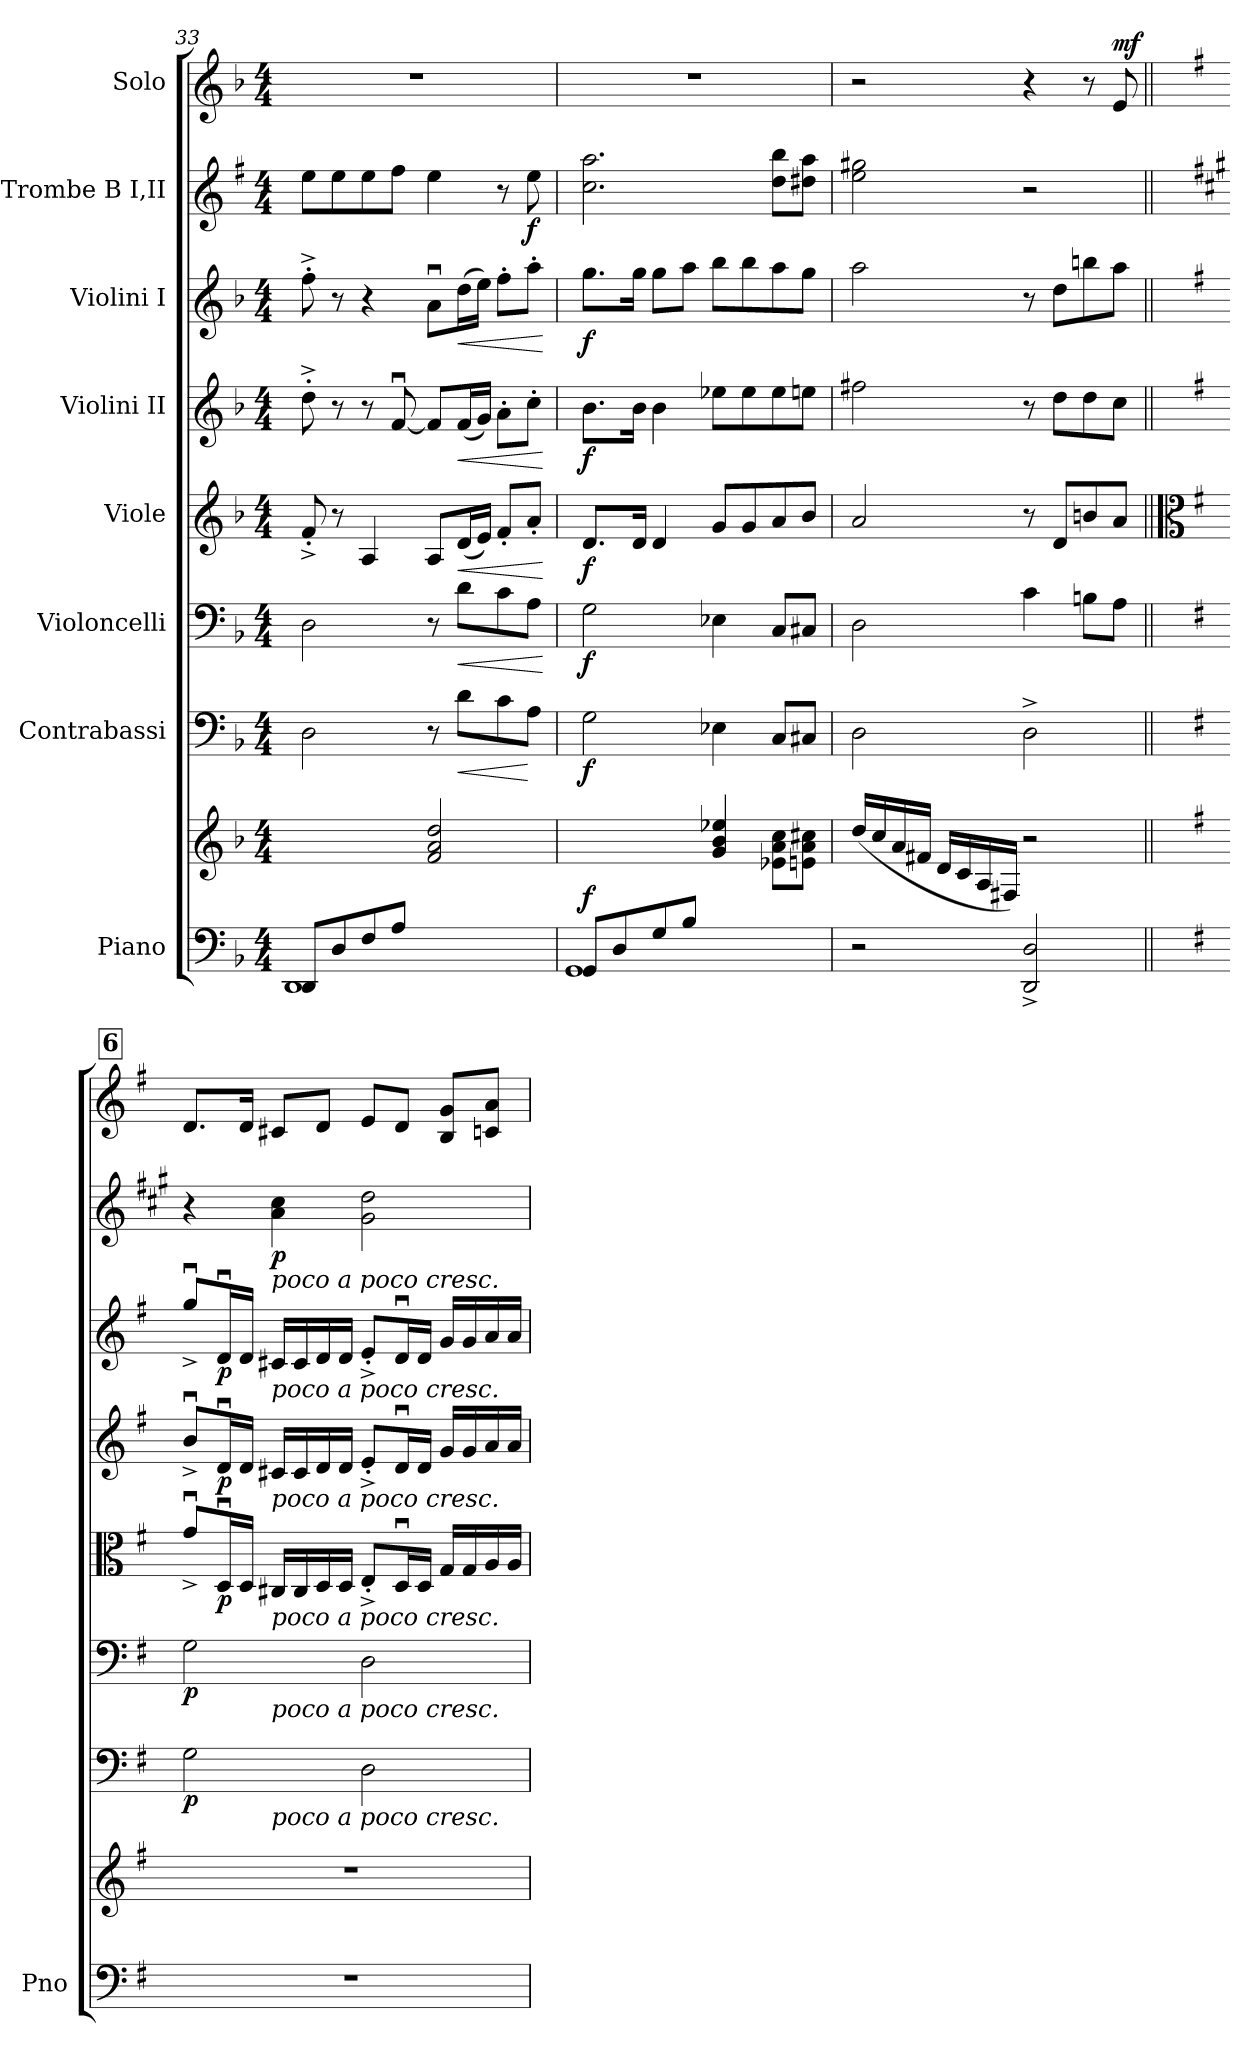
**kern	**kern	**dynam	**kern	**dynam	**kern	**dynam	**kern	**dynam	**kern	**dynam	**kern	**dynam	**kern	**dynam	**kern	**dynam
*part8	*part8	*part8	*part7	*part7	*part6	*part6	*part5	*part5	*part4	*part4	*part3	*part3	*part2	*part2	*part1	*part1
*staff9	*staff8	*staff8/9	*staff7	*staff7	*staff6	*staff6	*staff5	*staff5	*staff4	*staff4	*staff3	*staff3	*staff2	*staff2	*staff1	*staff1
*I"Piano	*	*	*I"Contrabassi	*	*I"Violoncelli	*	*I"Viole	*	*I"Violini II	*	*I"Violini I	*	*I"Trombe B I,II	*	*I"Solo	*
*I'Pno	*	*	*	*	*	*	*	*	*	*	*	*	*	*	*	*
!!LO:PB:g=z
*clefF4	*clefG2	*	*clefF4	*	*clefF4	*	*clefG2	*	*clefG2	*	*clefG2	*	*clefG2	*	*clefG2	*
*	*	*	*ITrd7c12	*	*	*	*	*	*	*	*	*	*ITrd1c2	*	*	*
*k[b-]	*k[b-]	*	*k[b-]	*	*k[b-]	*	*k[b-]	*	*k[b-]	*	*k[b-]	*	*k[b-]	*	*k[b-]	*
*F:	*F:	*	*F:	*	*F:	*	*F:	*	*F:	*	*F:	*	*F:	*	*F:	*
*M4/4	*M4/4	*	*M4/4	*	*M4/4	*	*M4/4	*	*M4/4	*	*M4/4	*	*M4/4	*	*M4/4	*
=33	=33	=33	=33	=33	=33	=33	=33	=33	=33	=33	=33	=33	=33	=33	=33	=33
*^	*^	*	*	*	*	*	*	*	*	*	*	*	*	*	*	*
8DD/L	1DD	1ryy	2ryy	.	2DD\	.	2D\	.	8f^<'</	.	8dd^>'>\	.	8ff^>'>\	.	8dd\L	.	1r	.
8D/	.	.	.	.	.	.	.	.	8r	.	8r	.	8r	.	8dd\	.	.	.
8F/	.	.	.	.	.	.	.	.	4A/	.	8r	.	4r	.	8dd\	.	.	.
8A/J	.	.	.	.	.	.	.	.	.	.	[8fu>/	.	.	.	8ee\J	.	.	.
2ryy	.	.	2f/ 2a/ 2dd/	.	8r	.	8r	.	8A/L	.	8f/L]	.	8au>\L	.	4dd\	.	.	.
!	!	!	!	!	!	!LO:HP:b	!	!LO:HP:b	!	!LO:HP:b	!	!LO:HP:b	!	!LO:HP:b	!	!	!	!
.	.	.	.	.	8D\L	<	8d\L	<	(<16d/L	<	(<16f/L	<	(>16dd\L	<	.	.	.	.
.	.	.	.	.	.	.	.	.	16e/JJ)	.	16g/JJ)	.	16ee\JJ)	.	.	.	.	.
.	.	.	.	.	8C\	.	8c\	.	8f'</L	.	8a'>\L	.	8ff'>\L	.	8r	.	.	.
!	!	!	!	!	!	!	!	!	!	!	!	!	!	!	!	!LO:DY:b	!	!
.	.	.	.	.	8AA\J	[	8A\J	.	8a'</J	.	8cc'>\J	.	8aa'>\J	.	8dd\	f	.	.
*v	*v	*	*	*	*	*	*	*	*	*	*	*	*	*	*	*	*	*
*	*v	*v	*	*	*	*	*	*	*	*	*	*	*	*	*	*	*
.	.	.	.	.	.	[	.	[	.	[	.	[	.	.	.	.
=34	=34	=34	=34	=34	=34	=34	=34	=34	=34	=34	=34	=34	=34	=34	=34	=34
*^	*^	*	*	*	*	*	*	*	*	*	*	*	*	*	*	*
!	!	!	!	!LO:DY:a=2	!	!LO:DY:b	!	!LO:DY:b	!	!LO:DY:b	!	!LO:DY:b	!	!LO:DY:b	!	!	!	!
8GG/L	1GG	1ryy	2ryy	f	2GG\	f	2G\	f	8.d/L	f	8.b-\L	f	8.gg\L	f	2.b-\ 2.gg\	.	1r	.
8D/	.	.	.	.	.	.	.	.	.	.	.	.	.	.	.	.	.	.
.	.	.	.	.	.	.	.	.	16d/Jk	.	16b-\Jk	.	16gg\Jk	.	.	.	.	.
8G/	.	.	.	.	.	.	.	.	4d/	.	4b-\	.	8gg\L	.	.	.	.	.
8B-/J	.	.	.	.	.	.	.	.	.	.	.	.	8aa\J	.	.	.	.	.
2ryy	.	.	4g/ 4b-/ 4ee-X/	.	4EE-X\	.	4E-X\	.	8g/L	.	8ee-X\L	.	8bb-\L	.	.	.	.	.
.	.	.	.	.	.	.	.	.	8g/	.	8ee-\	.	8bb-\	.	.	.	.	.
.	.	.	8e-X\ 8a\ 8cc\L	.	8CC/L	.	8C/L	.	8a/	.	8ee-\	.	8aa\	.	8cc\ 8aa\L	.	.	.
.	.	.	8en\ 8a\ 8cc#X\J	.	8CC#X/J	.	8C#X/J	.	8b-/J	.	8een\J	.	8gg\J	.	8cc#X\ 8gg\J	.	.	.
*v	*v	*	*	*	*	*	*	*	*	*	*	*	*	*	*	*	*	*
*	*v	*v	*	*	*	*	*	*	*	*	*	*	*	*	*	*	*
=35	=35	=35	=35	=35	=35	=35	=35	=35	=35	=35	=35	=35	=35	=35	=35	=35
2r	(<16dd/LL	.	2DD\	.	2D\	.	2a/	.	2ff#X\	.	2aa\	.	2dd\ 2ff#X\	.	2r	.
.	16cc/	.	.	.	.	.	.	.	.	.	.	.	.	.	.	.
.	16a/	.	.	.	.	.	.	.	.	.	.	.	.	.	.	.
.	16f#X/JJ	.	.	.	.	.	.	.	.	.	.	.	.	.	.	.
.	16d/LL	.	.	.	.	.	.	.	.	.	.	.	.	.	.	.
.	16c/	.	.	.	.	.	.	.	.	.	.	.	.	.	.	.
.	16A/	.	.	.	.	.	.	.	.	.	.	.	.	.	.	.
.	16F#X/JJ)	.	.	.	.	.	.	.	.	.	.	.	.	.	.	.
2DD/^< 2D/^<	2r	.	2DD^>\	.	4c\	.	8r	.	8r	.	8r	.	2r	.	4r	.
.	.	.	.	.	.	.	8d/L	.	8dd\L	.	8dd\L	.	.	.	.	.
.	.	.	.	.	8Bn\L	.	8bn/	.	8dd\	.	8bbn\	.	.	.	8r	.
!	!	!	!	!	!	!	!	!	!	!	!	!	!	!	!	!LO:DY:a
.	.	.	.	.	8A\J	.	8a/J	.	8cc\J	.	8aa\J	.	.	.	8e/	mf
!!LO:REH:place=s1:a:fs=7.4:t=6
=36||	=36||	=36||	=36||	=36||	=36||	=36||	=36||	=36||	=36||	=36||	=36||	=36||	=36||	=36||	=36||	=36||
*	*	*	*	*	*	*	*clefC3	*	*	*	*	*	*	*	*	*
*k[f#]	*k[f#]	*	*k[f#]	*	*k[f#]	*	*k[f#]	*	*k[f#]	*	*k[f#]	*	*k[f#]	*	*k[f#]	*
*G:	*G:	*	*G:	*	*G:	*	*G:	*	*G:	*	*G:	*	*G:	*	*G:	*
!	!	!	!	!LO:DY:b	!	!LO:DY:b	!	!	!	!	!	!	!	!	!	!
*	*	*	*^	*	*^	*	*	*	*	*	*	*	*	*	*	*
1r	1r	.	2GG\	4ryy	p	2G\	4ryy	p	8gu>^</L	.	8bu>^</L	.	8ggu>^</L	.	4r	.	8.d/L	.
!	!	!	!	!	!	!	!	!	!	!LO:DY:b	!	!LO:DY:b	!	!LO:DY:b	!	!	!	!
.	.	.	.	.	.	.	.	.	16Du>/L	p	16du>/L	p	16du>/L	p	.	.	.	.
.	.	.	.	.	.	.	.	.	16D/JJ	.	16d/JJ	.	16d/JJ	.	.	.	16d/Jk	.
!	!	!	!	!	!	!	!	!	!	!	!	!	!	!	!LO:TX:b:i:t=poco a poco cresc.	!	!	!
!	!	!	!	!	!	!	!	!	!	!	!	!	!LO:TX:b:i:t=poco a poco cresc.	!	!	!	!	!
!	!	!	!	!	!	!	!	!	!	!	!LO:TX:b:i:t=poco a poco cresc.	!	!	!	!	!	!	!
!	!	!	!	!	!	!	!	!	!LO:TX:b:i:t=poco a poco cresc.	!	!	!	!	!	!	!	!	!
!	!	!	!	!	!	!	!LO:TX:b:i:t=poco a poco cresc.	!	!	!	!	!	!	!	!	!	!	!
!	!	!	!	!LO:TX:b:i:t=poco a poco cresc.	!	!	!	!	!	!	!	!	!	!	!	!	!	!
!	!	!	!	!	!	!	!	!	!	!	!	!	!	!	!	!LO:DY:b	!	!
.	.	.	.	2.ryy	.	.	2.ryy	.	16C#X/LL	.	16c#X/LL	.	16c#X/LL	.	4g\ 4b\	p	8c#X/L	.
.	.	.	.	.	.	.	.	.	16C#/	.	16c#/	.	16c#/	.	.	.	.	.
.	.	.	.	.	.	.	.	.	16D/	.	16d/	.	16d/	.	.	.	8d/J	.
.	.	.	.	.	.	.	.	.	16D/JJ	.	16d/JJ	.	16d/JJ	.	.	.	.	.
.	.	.	2DD\	.	.	2D\	.	.	8E^<'</L	.	8e^<'</L	.	8e^<'</L	.	2f#\ 2cc\	.	8e/L	.
.	.	.	.	.	.	.	.	.	16Du>/L	.	16du>/L	.	16du>/L	.	.	.	8d/J	.
.	.	.	.	.	.	.	.	.	16D/JJ	.	16d/JJ	.	16d/JJ	.	.	.	.	.
.	.	.	.	.	.	.	.	.	16G/LL	.	16g/LL	.	16g/LL	.	.	.	8B/ 8g/L	.
.	.	.	.	.	.	.	.	.	16G/	.	16g/	.	16g/	.	.	.	.	.
.	.	.	.	.	.	.	.	.	16A/	.	16a/	.	16a/	.	.	.	8cn/ 8a/J	.
.	.	.	.	.	.	.	.	.	16A/JJ	.	16a/JJ	.	16a/JJ	.	.	.	.	.
*	*	*	*v	*v	*	*	*	*	*	*	*	*	*	*	*	*	*	*
*	*	*	*	*	*v	*v	*	*	*	*	*	*	*	*	*	*	*
=	=	=	=	=	=	=	=	=	=	=	=	=	=	=	=	=
*-	*-	*-	*-	*-	*-	*-	*-	*-	*-	*-	*-	*-	*-	*-	*-	*-
